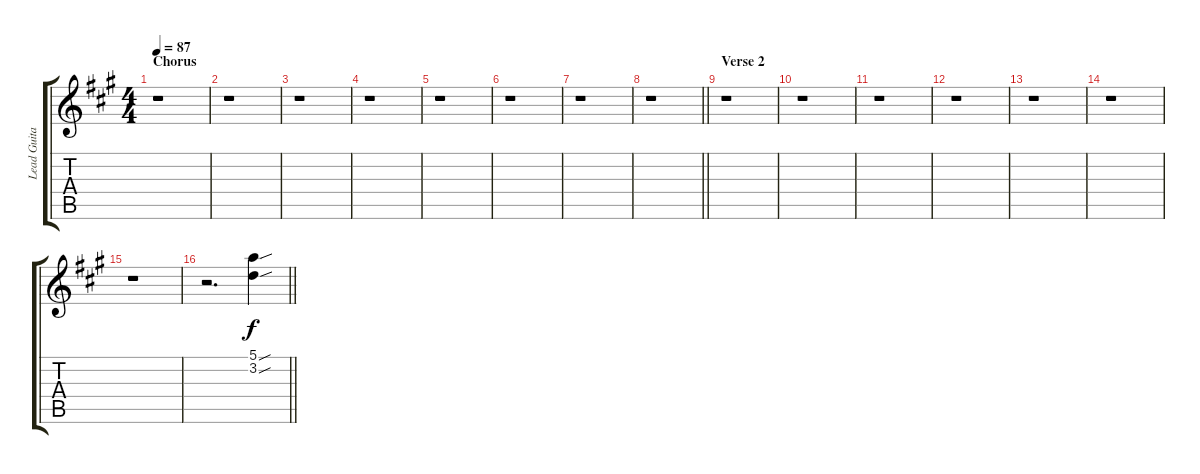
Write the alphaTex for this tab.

\track ("Lead Guitar" "Lead Guita") {instrument electricguitarjazz}
\staff {score tabs}
\tuning (E4 B3 G3 D3 A2 E2) {hide}
\ts (4 4)
\section ("" "Chorus")
\tempo 87
\clef g2
\ks a
r.1{dy f} |
r.1 |
r.1 |
r.1 |
r.1 |
r.1 |
r.1 |
\barLineRight lightlight
r.1 |
\section ("" "Verse 2")
r.1 |
r.1 |
r.1 |
r.1 |
r.1 |
r.1 |
r.1 |
\barLineRight lightlight
r.2{d} (5.1{sou} 3.2{sou}).4
